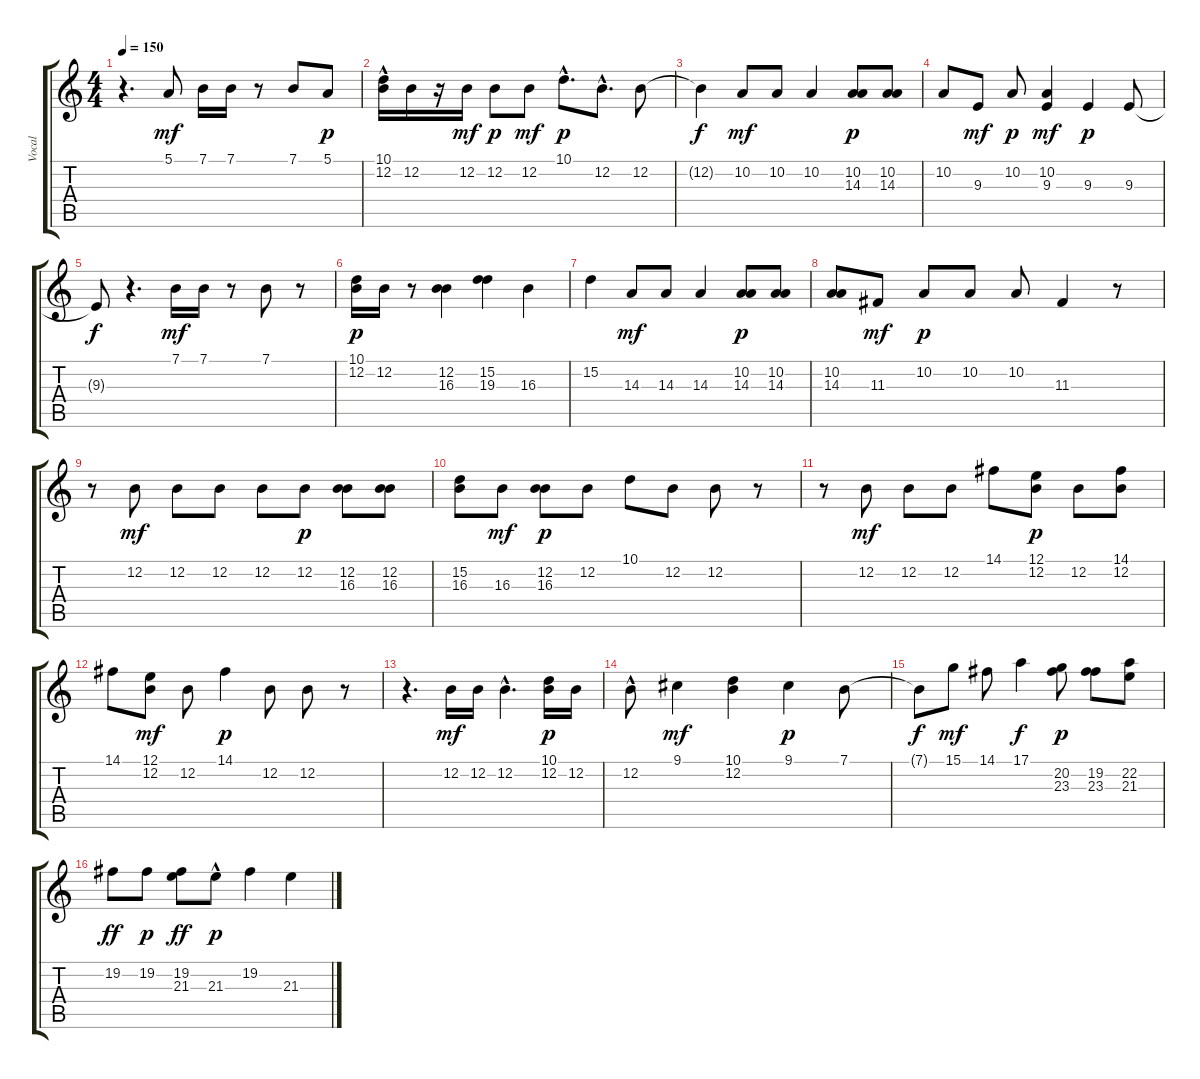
\track ("Vocal" "Vocal") {instrument flute}
\staff {score tabs}
\tuning (E4 B3 G3 D3 A2 E2) {hide}
\ts (4 4)
\tempo 150
\clef g2
\ks c
r.4{d dy mf} 5.1.8 7.1.16 7.1.16 r.8 7.1.8 5.1.8{dy p} |
(10.1{hac} 12.2).16 12.2.16 r.16 12.2.16{dy mf} 12.2.8{dy p} 12.2.8{dy mf} 10.1{hac}.8{d dy p} 12.2{hac}.8{d} 12.2.8 |
12.2{t}.4{dy f} 10.2.8{dy mf} 10.2.8 10.2.4 (10.2 14.3).8{dy p} (10.2 14.3).8 |
10.2.8 9.3.8{dy mf} 10.2.8{dy p} (10.2 9.3).4{dy mf} 9.3.4{dy p} 9.3.8 |
9.3{t}.8{dy f} r.4{d} 7.1.16{dy mf} 7.1.16 r.8 7.1.8 r.8 |
(10.1 12.2).16{dy p} 12.2.16 r.8 (12.2 16.3).4 (15.2 19.3).4 16.3.4 |
15.2.4 14.3.8{dy mf} 14.3.8 14.3.4 (10.2 14.3).8{dy p} (10.2 14.3).8 |
(10.2 14.3).8 11.3.8{dy mf} 10.2.8{dy p} 10.2.8 10.2.8 11.3.4 r.8 |
r.8 12.2.8{dy mf} 12.2.8 12.2.8 12.2.8 12.2.8{dy p} (12.2 16.3).8 (12.2 16.3).8 |
(15.2 16.3).8 16.3.8{dy mf} (12.2 16.3).8{dy p} 12.2.8 10.1.8 12.2.8 12.2.8 r.8 |
r.8 12.2.8{dy mf} 12.2.8 12.2.8 14.1.8 (12.1 12.2).8{dy p} 12.2.8 (14.1 12.2).8 |
14.1.8 (12.1 12.2).8{dy mf} 12.2.8 14.1.4{dy p} 12.2.8 12.2.8 r.8 |
r.4{d} 12.2.16{dy mf} 12.2.16 12.2{hac}.4{d} (10.1 12.2).16{dy p} 12.2.16 |
12.2{hac}.8 9.1.4{dy mf} (10.1 12.2).4 9.1.4{dy p} 7.1.8 |
7.1{t}.8{dy f} 15.1.8{dy mf} 14.1.8 17.1.4{dy f} (20.2 23.3).8{dy p} (19.2 23.3).8 (22.2 21.3).8 |
19.2.8{dy ff} 19.2.8{dy p} (19.2 21.3).8{dy ff} 21.3{hac}.8{dy p} 19.2.4 21.3.4
